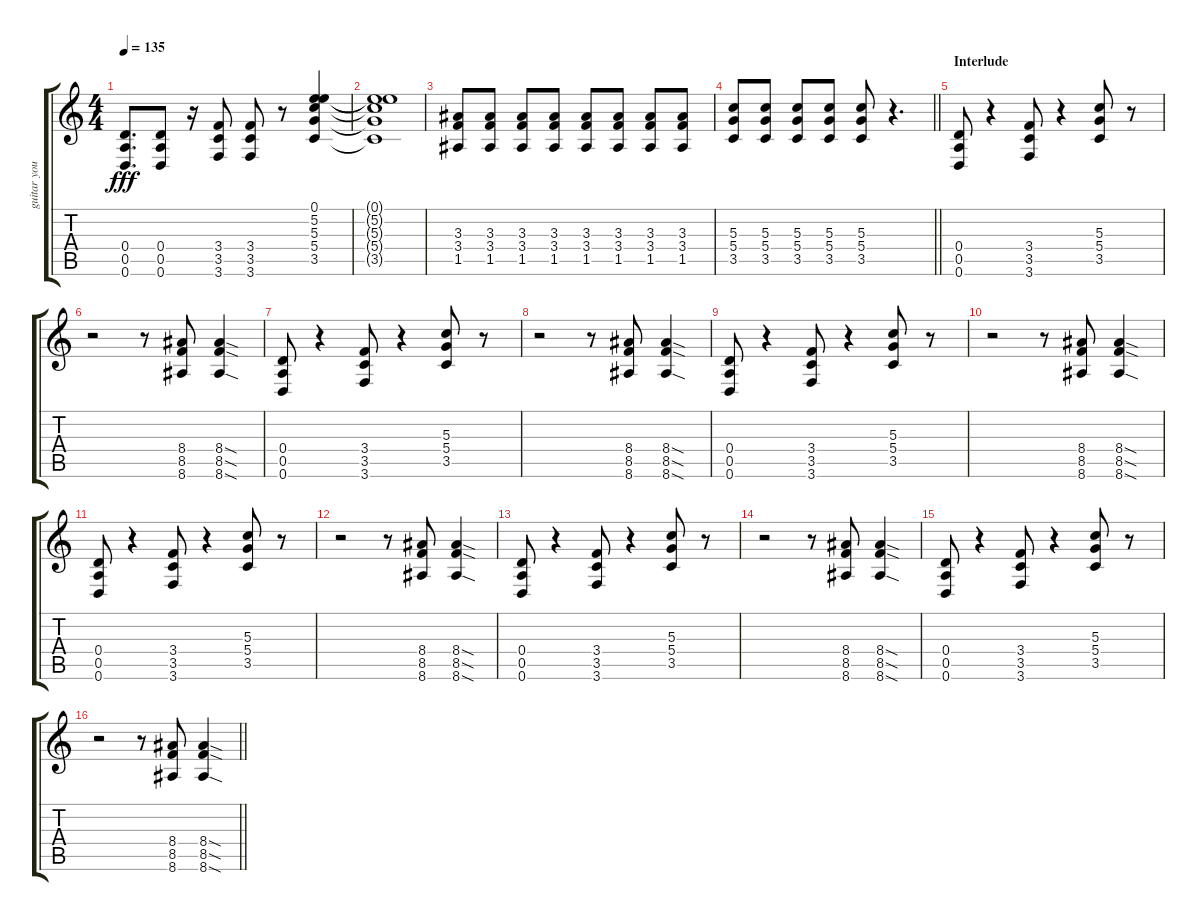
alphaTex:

\track ("guitar young" "guitar you") {instrument distortionguitar}
\staff {score tabs}
\tuning (E4 B3 G3 D3 A2 D2) {hide}
\ts (4 4)
\tempo 135
\clef g2
\ks c
(0.4 0.5 0.6).8{d dy fff} (0.4 0.5 0.6).8 r.16 (3.4 3.5 3.6).8 (3.4 3.5 3.6).8 r.8 (0.1 5.2 5.3 5.4 3.5).4 |
(0.1{t} 5.2{t} 5.3{t} 5.4{t} 3.5{t}).1 |
(3.3 3.4 1.5).8 (3.3 3.4 1.5).8 (3.3 3.4 1.5).8 (3.3 3.4 1.5).8 (3.3 3.4 1.5).8 (3.3 3.4 1.5).8 (3.3 3.4 1.5).8 (3.3 3.4 1.5).8 |
\barLineRight lightlight
(5.3 5.4 3.5).8 (5.3 5.4 3.5).8 (5.3 5.4 3.5).8 (5.3 5.4 3.5).8 (5.3 5.4 3.5).8 r.4{d} |
\section ("" "Interlude")
(0.4 0.5 0.6).8 r.4 (3.4 3.5 3.6).8 r.4 (5.3 5.4 3.5).8 r.8 |
r.2 r.8 (8.4 8.5 8.6).8 (8.4{sod} 8.5{sod} 8.6{sod}).4 |
(0.4 0.5 0.6).8 r.4 (3.4 3.5 3.6).8 r.4 (5.3 5.4 3.5).8 r.8 |
r.2 r.8 (8.4 8.5 8.6).8 (8.4{sod} 8.5{sod} 8.6{sod}).4 |
(0.4 0.5 0.6).8 r.4 (3.4 3.5 3.6).8 r.4 (5.3 5.4 3.5).8 r.8 |
r.2 r.8 (8.4 8.5 8.6).8 (8.4{sod} 8.5{sod} 8.6{sod}).4 |
(0.4 0.5 0.6).8 r.4 (3.4 3.5 3.6).8 r.4 (5.3 5.4 3.5).8 r.8 |
r.2 r.8 (8.4 8.5 8.6).8 (8.4{sod} 8.5{sod} 8.6{sod}).4 |
(0.4 0.5 0.6).8 r.4 (3.4 3.5 3.6).8 r.4 (5.3 5.4 3.5).8 r.8 |
r.2 r.8 (8.4 8.5 8.6).8 (8.4{sod} 8.5{sod} 8.6{sod}).4 |
(0.4 0.5 0.6).8 r.4 (3.4 3.5 3.6).8 r.4 (5.3 5.4 3.5).8 r.8 |
\barLineRight lightlight
r.2 r.8 (8.4 8.5 8.6).8 (8.4{sod} 8.5{sod} 8.6{sod}).4
